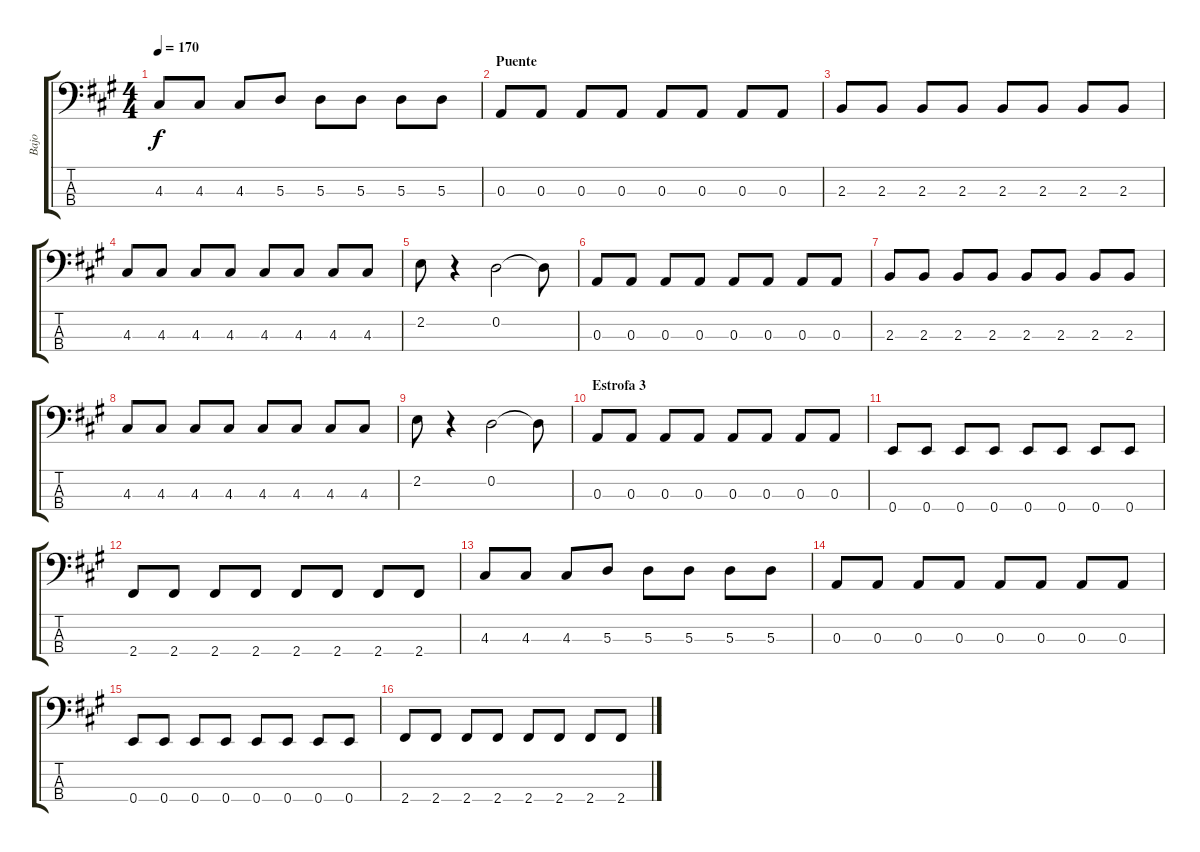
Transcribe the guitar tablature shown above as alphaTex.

\track ("Bajo" "Bajo") {instrument electricbassfinger}
\staff {score tabs}
\tuning (G2 D2 A1 E1) {hide}
\ts (4 4)
\tempo 170
\clef f4
\ks a
4.3.8{dy f} 4.3.8 4.3.8 5.3.8 5.3.8 5.3.8 5.3.8 5.3.8 |
\section ("" "Puente")
0.3.8 0.3.8 0.3.8 0.3.8 0.3.8 0.3.8 0.3.8 0.3.8 |
2.3.8 2.3.8 2.3.8 2.3.8 2.3.8 2.3.8 2.3.8 2.3.8 |
4.3.8 4.3.8 4.3.8 4.3.8 4.3.8 4.3.8 4.3.8 4.3.8 |
2.2.8 r.4 0.2.2 0.2{t}.8 |
0.3.8 0.3.8 0.3.8 0.3.8 0.3.8 0.3.8 0.3.8 0.3.8 |
2.3.8 2.3.8 2.3.8 2.3.8 2.3.8 2.3.8 2.3.8 2.3.8 |
4.3.8 4.3.8 4.3.8 4.3.8 4.3.8 4.3.8 4.3.8 4.3.8 |
2.2.8 r.4 0.2.2 0.2{t}.8 |
\section ("" "Estrofa 3")
0.3.8 0.3.8 0.3.8 0.3.8 0.3.8 0.3.8 0.3.8 0.3.8 |
0.4.8 0.4.8 0.4.8 0.4.8 0.4.8 0.4.8 0.4.8 0.4.8 |
2.4.8 2.4.8 2.4.8 2.4.8 2.4.8 2.4.8 2.4.8 2.4.8 |
4.3.8 4.3.8 4.3.8 5.3.8 5.3.8 5.3.8 5.3.8 5.3.8 |
0.3.8 0.3.8 0.3.8 0.3.8 0.3.8 0.3.8 0.3.8 0.3.8 |
0.4.8 0.4.8 0.4.8 0.4.8 0.4.8 0.4.8 0.4.8 0.4.8 |
2.4.8 2.4.8 2.4.8 2.4.8 2.4.8 2.4.8 2.4.8 2.4.8
